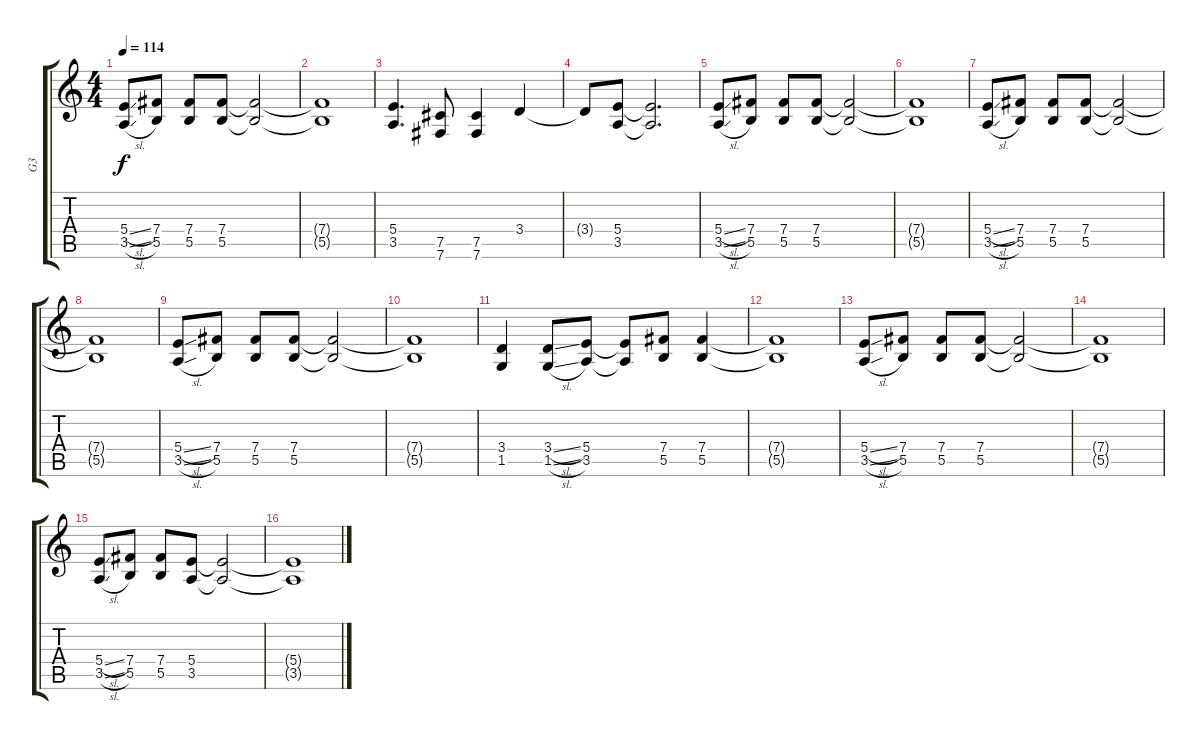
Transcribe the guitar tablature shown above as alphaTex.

\track ("G3 " "G3 ") {instrument overdrivenguitar}
\staff {score tabs}
\tuning (Db4 Ab3 E3 B2 Gb2 B1) {hide}
\ts (4 4)
\tempo 114
\clef g2
\ks c
(5.4{sl} 3.5{sl}).8{dy f} (7.4 5.5).8 (7.4 5.5).8 (7.4 5.5).8 (7.4{t} 5.5{t}).2 |
(7.4{t} 5.5{t}).1 |
(5.4 3.5).4{d} (7.5 7.6).8 (7.5 7.6).4 3.4.4 |
3.4{t}.8 (5.4 3.5).8 (5.4{t} 3.5{t}).2{d} |
(5.4{sl} 3.5{sl}).8 (7.4 5.5).8 (7.4 5.5).8 (7.4 5.5).8 (7.4{t} 5.5{t}).2 |
(7.4{t} 5.5{t}).1 |
(5.4{sl} 3.5{sl}).8 (7.4 5.5).8 (7.4 5.5).8 (7.4 5.5).8 (7.4{t} 5.5{t}).2 |
(7.4{t} 5.5{t}).1 |
(5.4{sl} 3.5{sl}).8 (7.4 5.5).8 (7.4 5.5).8 (7.4 5.5).8 (7.4{t} 5.5{t}).2 |
(7.4{t} 5.5{t}).1 |
(3.4 1.5).4 (3.4{sl} 1.5{sl}).8 (5.4 3.5).8 (5.4{t} 3.5{t}).8 (7.4 5.5).8 (7.4 5.5).4 |
(7.4{t} 5.5{t}).1 |
(5.4{sl} 3.5{sl}).8 (7.4 5.5).8 (7.4 5.5).8 (7.4 5.5).8 (7.4{t} 5.5{t}).2 |
(7.4{t} 5.5{t}).1 |
(5.4{sl} 3.5{sl}).8 (7.4 5.5).8 (7.4 5.5).8 (5.4 3.5).8 (5.4{t} 3.5{t}).2 |
(5.4{t} 3.5{t}).1
